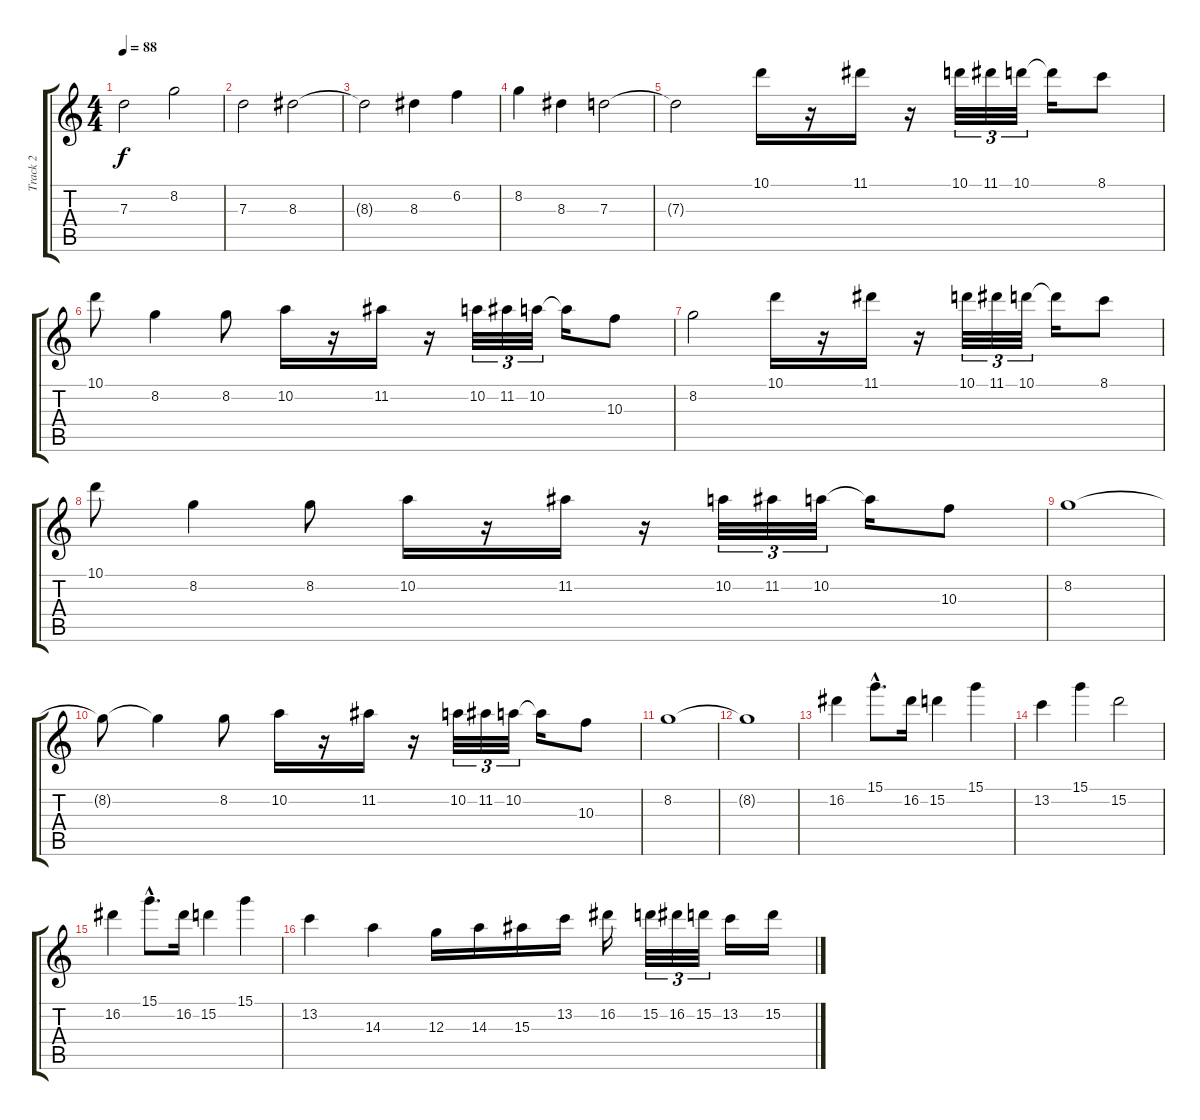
\track ("Track 2" "Track 2") {instrument distortionguitar}
\staff {score tabs}
\tuning (E4 B3 G3 D3 A2 E2) {hide}
\ts (4 4)
\tempo 88
\clef g2
\ks c
7.3{t}.2{dy f} 8.2.2 |
7.3.2 8.3.2 |
8.3{t}.2 8.3.4 6.2.4 |
8.2.4 8.3.4 7.3.2 |
7.3{t}.2 10.1.16 r.16 11.1.16 r.16 10.1.32{tu (3 2)} 11.1.32{tu (3 2)} 10.1.32{tu (3 2)} 10.1{t}.16 8.1.8 |
10.1.8 8.2.4 8.2.8 10.2.16 r.16 11.2.16 r.16 10.2.32{tu (3 2)} 11.2.32{tu (3 2)} 10.2.32{tu (3 2)} 10.2{t}.16 10.3.8 |
8.2.2 10.1.16 r.16 11.1.16 r.16 10.1.32{tu (3 2)} 11.1.32{tu (3 2)} 10.1.32{tu (3 2)} 10.1{t}.16 8.1.8 |
10.1.8 8.2.4 8.2.8 10.2.16 r.16 11.2.16 r.16 10.2.32{tu (3 2)} 11.2.32{tu (3 2)} 10.2.32{tu (3 2)} 10.2{t}.16 10.3.8 |
8.2.1 |
8.2{t}.8 8.2{t}.4 8.2.8 10.2.16 r.16 11.2.16 r.16 10.2.32{tu (3 2)} 11.2.32{tu (3 2)} 10.2.32{tu (3 2)} 10.2{t}.16 10.3.8 |
8.2.1 |
8.2{t}.1 |
16.2.4 15.1{hac}.8{d} 16.2.16 15.2.4 15.1.4 |
13.2.4 15.1.4 15.2.2 |
16.2.4 15.1{hac}.8{d} 16.2.16 15.2.4 15.1.4 |
13.2.4 14.3.4 12.3.16 14.3.16 15.3.16 13.2.16 16.2.16 15.2.32{tu (3 2)} 16.2.32{tu (3 2)} 15.2.32{tu (3 2)} 13.2.16 15.2.16
